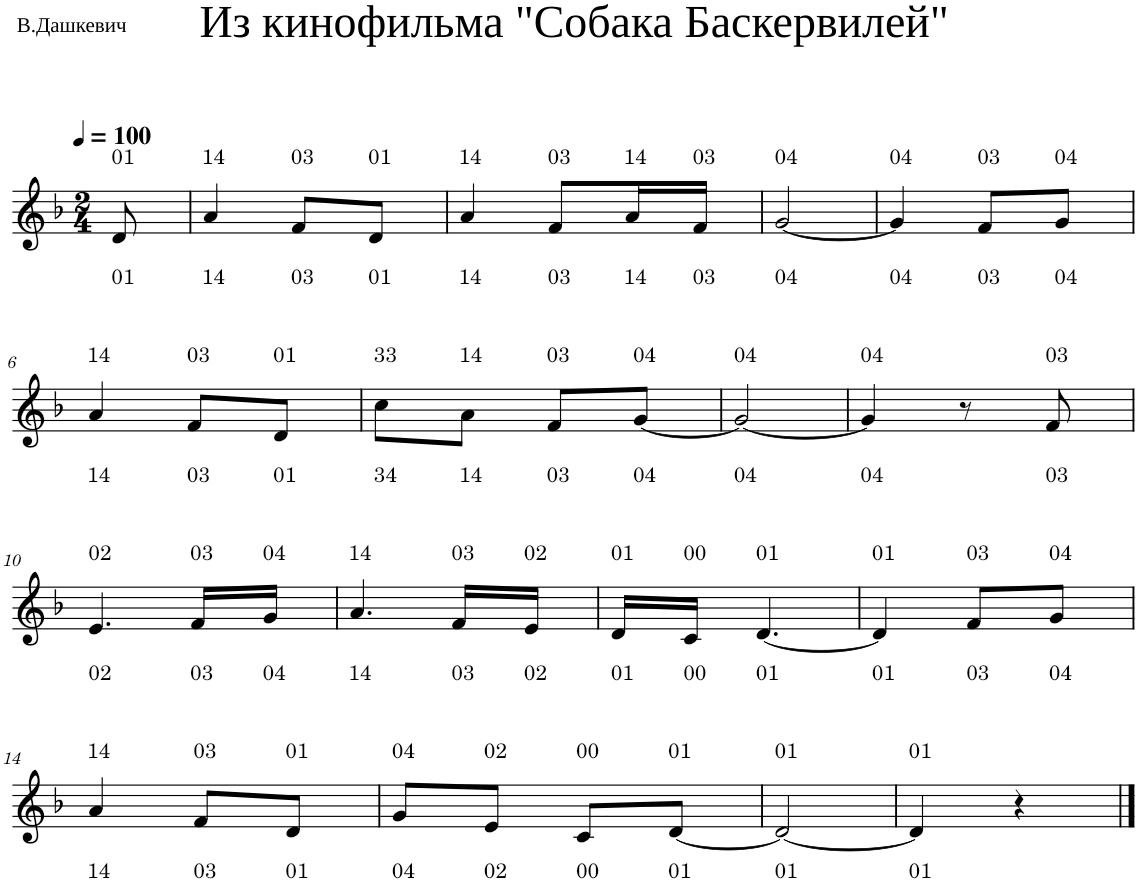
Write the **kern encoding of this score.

**kern
*part1
*staff1
*I"Flute
*I'Fl
*clefG2
*k[b-]
*M2/4
*MM100
=1
!LO:TX:b:t=01
!LO:TX:a:t=01
8d/
=2
!LO:TX:b:t=14
!LO:TX:a:t=14
4a/
!LO:TX:b:t=03
!LO:TX:a:t=03
8f/L
!LO:TX:b:t=01
!LO:TX:a:t=01
8d/J
=3
!LO:TX:b:t=14
!LO:TX:a:t=14
4a/
!LO:TX:b:t=03
!LO:TX:a:t=03
8f/L
!LO:TX:b:t=14
!LO:TX:a:t=14
16a/L
!LO:TX:b:t=03
!LO:TX:a:t=03
16f/JJ
=4
!LO:TX:b:t=04
!LO:TX:a:t=04
[2g/
=5
!LO:TX:b:t=04
!LO:TX:a:t=04
4g/]
!LO:TX:b:t=03
!LO:TX:a:t=03
8f/L
!LO:TX:b:t=04
!LO:TX:a:t=04
8g/J
!!LO:LB:g=z
=6
!LO:TX:b:t=14
!LO:TX:a:t=14
4a/
!LO:TX:b:t=03
!LO:TX:a:t=03
8f/L
!LO:TX:b:t=01
!LO:TX:a:t=01
8d/J
=7
!LO:TX:b:t=34
!LO:TX:a:t=33
8cc\L
!LO:TX:b:t=14
!LO:TX:a:t=14
8a\J
!LO:TX:b:t=03
!LO:TX:a:t=03
8f/L
!LO:TX:b:t=04
!LO:TX:a:t=04
[8g/J
=8
!LO:TX:b:t=04
!LO:TX:a:t=04
2g/_
=9
!LO:TX:b:t=04
!LO:TX:a:t=04
4g/]
8r
!LO:TX:b:t=03
!LO:TX:a:t=03
8f/
!!LO:LB:g=z
=10
!LO:TX:b:t=02
!LO:TX:a:t=02
4.e/
!LO:TX:b:t=03
!LO:TX:a:t=03
16f/LL
!LO:TX:b:t=04
!LO:TX:a:t=04
16g/JJ
=11
!LO:TX:b:t=14
!LO:TX:a:t=14
4.a/
!LO:TX:b:t=03
!LO:TX:a:t=03
16f/LL
!LO:TX:b:t=02
!LO:TX:a:t=02
16e/JJ
=12
!LO:TX:b:t=01
!LO:TX:a:t=01
16d/LL
!LO:TX:b:t=00
!LO:TX:a:t=00
16c/JJ
!LO:TX:b:t=01
!LO:TX:a:t=01
[4.d/
=13
!LO:TX:b:t=01
!LO:TX:a:t=01
4d/]
!LO:TX:b:t=03
!LO:TX:a:t=03
8f/L
!LO:TX:b:t=04
!LO:TX:a:t=04
8g/J
!!LO:LB:g=z
=14
!LO:TX:b:t=14
!LO:TX:a:t=14
4a/
!LO:TX:b:t=03
!LO:TX:a:t=03
8f/L
!LO:TX:b:t=01
!LO:TX:a:t=01
8d/J
=15
!LO:TX:b:t=04
!LO:TX:a:t=04
8g/L
!LO:TX:b:t=02
!LO:TX:a:t=02
8e/J
!LO:TX:b:t=00
!LO:TX:a:t=00
8c/L
!LO:TX:b:t=01
!LO:TX:a:t=01
[8d/J
=16
!LO:TX:b:t=01
!LO:TX:a:t=01
2d/_
=17
!LO:TX:b:t=01
!LO:TX:a:t=01
4d/]
4r
==
*-
